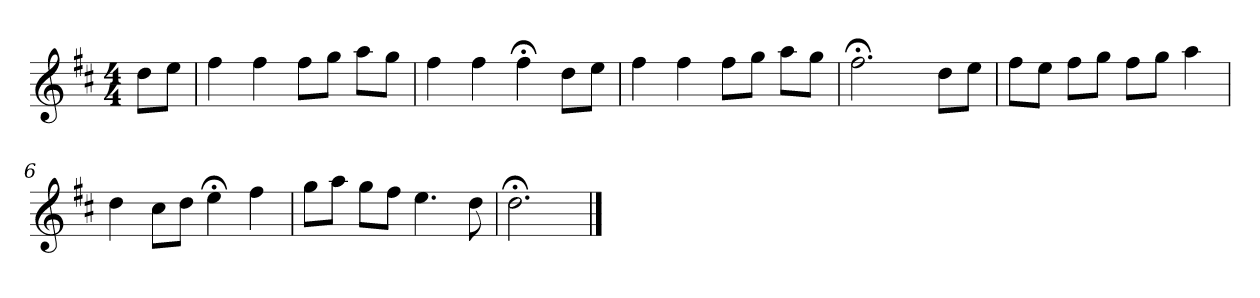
**kern
*part1
*staff1
*k[f#c#]
*D:
*M4/4
*MM120
=
8ddL
8eeJ
=1
4ff#
4ff#
8ff#L
8ggJ
8aaL
8ggJ
=2
4ff#
4ff#
4ff#;<
8ddL
8eeJ
=3
4ff#
4ff#
8ff#L
8ggJ
8aaL
8ggJ
=4
2.ff#;<
8ddL
8eeJ
=5
8ff#L
8eeJ
8ff#L
8ggJ
8ff#L
8ggJ
4aa
=6
4dd
8cc#L
8ddJ
4ee;<
4ff#
=7
8ggL
8aaJ
8ggL
8ff#J
4.ee
8dd
=8
2.dd;<
==
*-
